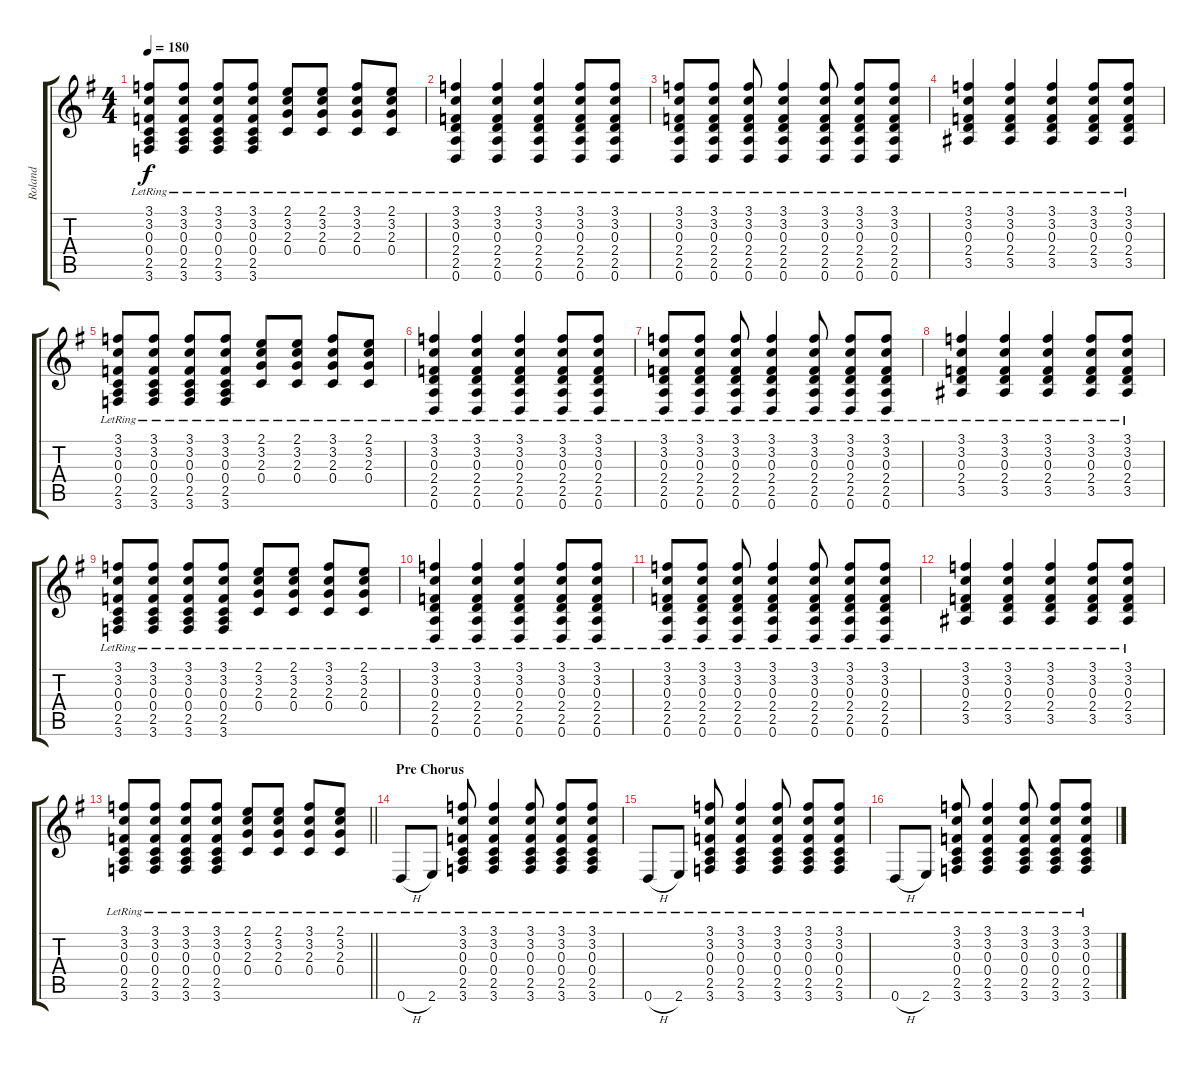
\track ("Roland" "Roland") {instrument acousticguitarsteel}
\staff {score tabs}
\tuning (D4 A3 F3 C3 G2 D2) {hide}
\ts (4 4)
\tempo 180
\clef g2
\ks eminor
(3.1{lr} 3.2{lr} 0.3{lr} 0.4{lr} 2.5{lr} 3.6{lr}).8{dy f} (3.1{lr} 3.2{lr} 0.3{lr} 0.4{lr} 2.5{lr} 3.6{lr}).8 (3.1{lr} 3.2{lr} 0.3{lr} 0.4{lr} 2.5{lr} 3.6{lr}).8 (3.1{lr} 3.2{lr} 0.3{lr} 0.4{lr} 2.5{lr} 3.6{lr}).8 (2.1{lr} 3.2{lr} 2.3{lr} 0.4{lr}).8 (2.1{lr} 3.2{lr} 2.3{lr} 0.4{lr}).8 (3.1{lr} 3.2{lr} 2.3{lr} 0.4{lr}).8 (2.1{lr} 3.2{lr} 2.3{lr} 0.4{lr}).8 |
(3.1{lr} 3.2{lr} 0.3{lr} 2.4{lr} 2.5{lr} 0.6{lr}).4 (3.1{lr} 3.2{lr} 0.3{lr} 2.4{lr} 2.5{lr} 0.6{lr}).4 (3.1{lr} 3.2{lr} 0.3{lr} 2.4{lr} 2.5{lr} 0.6{lr}).4 (3.1{lr} 3.2{lr} 0.3{lr} 2.4{lr} 2.5{lr} 0.6{lr}).8 (3.1{lr} 3.2{lr} 0.3{lr} 2.4{lr} 2.5{lr} 0.6{lr}).8 |
(3.1{lr} 3.2{lr} 0.3{lr} 2.4{lr} 2.5{lr} 0.6{lr}).8 (3.1{lr} 3.2{lr} 0.3{lr} 2.4{lr} 2.5{lr} 0.6{lr}).8 (3.1{lr} 3.2{lr} 0.3{lr} 2.4{lr} 2.5{lr} 0.6{lr}).8 (3.1{lr} 3.2{lr} 0.3{lr} 2.4{lr} 2.5{lr} 0.6{lr}).4 (3.1{lr} 3.2{lr} 0.3{lr} 2.4{lr} 2.5{lr} 0.6{lr}).8 (3.1{lr} 3.2{lr} 0.3{lr} 2.4{lr} 2.5{lr} 0.6{lr}).8 (3.1{lr} 3.2{lr} 0.3{lr} 2.4{lr} 2.5{lr} 0.6{lr}).8 |
(3.1{lr} 3.2{lr} 0.3{lr} 2.4{lr} 3.5{lr}).4 (3.1{lr} 3.2{lr} 0.3{lr} 2.4{lr} 3.5{lr}).4 (3.1{lr} 3.2{lr} 0.3{lr} 2.4{lr} 3.5{lr}).4 (3.1{lr} 3.2{lr} 0.3{lr} 2.4{lr} 3.5{lr}).8 (3.1{lr} 3.2{lr} 0.3{lr} 2.4{lr} 3.5{lr}).8 |
(3.1{lr} 3.2{lr} 0.3{lr} 0.4{lr} 2.5{lr} 3.6{lr}).8 (3.1{lr} 3.2{lr} 0.3{lr} 0.4{lr} 2.5{lr} 3.6{lr}).8 (3.1{lr} 3.2{lr} 0.3{lr} 0.4{lr} 2.5{lr} 3.6{lr}).8 (3.1{lr} 3.2{lr} 0.3{lr} 0.4{lr} 2.5{lr} 3.6{lr}).8 (2.1{lr} 3.2{lr} 2.3{lr} 0.4{lr}).8 (2.1{lr} 3.2{lr} 2.3{lr} 0.4{lr}).8 (3.1{lr} 3.2{lr} 2.3{lr} 0.4{lr}).8 (2.1{lr} 3.2{lr} 2.3{lr} 0.4{lr}).8 |
(3.1{lr} 3.2{lr} 0.3{lr} 2.4{lr} 2.5{lr} 0.6{lr}).4 (3.1{lr} 3.2{lr} 0.3{lr} 2.4{lr} 2.5{lr} 0.6{lr}).4 (3.1{lr} 3.2{lr} 0.3{lr} 2.4{lr} 2.5{lr} 0.6{lr}).4 (3.1{lr} 3.2{lr} 0.3{lr} 2.4{lr} 2.5{lr} 0.6{lr}).8 (3.1{lr} 3.2{lr} 0.3{lr} 2.4{lr} 2.5{lr} 0.6{lr}).8 |
(3.1{lr} 3.2{lr} 0.3{lr} 2.4{lr} 2.5{lr} 0.6{lr}).8 (3.1{lr} 3.2{lr} 0.3{lr} 2.4{lr} 2.5{lr} 0.6{lr}).8 (3.1{lr} 3.2{lr} 0.3{lr} 2.4{lr} 2.5{lr} 0.6{lr}).8 (3.1{lr} 3.2{lr} 0.3{lr} 2.4{lr} 2.5{lr} 0.6{lr}).4 (3.1{lr} 3.2{lr} 0.3{lr} 2.4{lr} 2.5{lr} 0.6{lr}).8 (3.1{lr} 3.2{lr} 0.3{lr} 2.4{lr} 2.5{lr} 0.6{lr}).8 (3.1{lr} 3.2{lr} 0.3{lr} 2.4{lr} 2.5{lr} 0.6{lr}).8 |
(3.1{lr} 3.2{lr} 0.3{lr} 2.4{lr} 3.5{lr}).4 (3.1{lr} 3.2{lr} 0.3{lr} 2.4{lr} 3.5{lr}).4 (3.1{lr} 3.2{lr} 0.3{lr} 2.4{lr} 3.5{lr}).4 (3.1{lr} 3.2{lr} 0.3{lr} 2.4{lr} 3.5{lr}).8 (3.1{lr} 3.2{lr} 0.3{lr} 2.4{lr} 3.5{lr}).8 |
(3.1{lr} 3.2{lr} 0.3{lr} 0.4{lr} 2.5{lr} 3.6{lr}).8 (3.1{lr} 3.2{lr} 0.3{lr} 0.4{lr} 2.5{lr} 3.6{lr}).8 (3.1{lr} 3.2{lr} 0.3{lr} 0.4{lr} 2.5{lr} 3.6{lr}).8 (3.1{lr} 3.2{lr} 0.3{lr} 0.4{lr} 2.5{lr} 3.6{lr}).8 (2.1{lr} 3.2{lr} 2.3{lr} 0.4{lr}).8 (2.1{lr} 3.2{lr} 2.3{lr} 0.4{lr}).8 (3.1{lr} 3.2{lr} 2.3{lr} 0.4{lr}).8 (2.1{lr} 3.2{lr} 2.3{lr} 0.4{lr}).8 |
(3.1{lr} 3.2{lr} 0.3{lr} 2.4{lr} 2.5{lr} 0.6{lr}).4 (3.1{lr} 3.2{lr} 0.3{lr} 2.4{lr} 2.5{lr} 0.6{lr}).4 (3.1{lr} 3.2{lr} 0.3{lr} 2.4{lr} 2.5{lr} 0.6{lr}).4 (3.1{lr} 3.2{lr} 0.3{lr} 2.4{lr} 2.5{lr} 0.6{lr}).8 (3.1{lr} 3.2{lr} 0.3{lr} 2.4{lr} 2.5{lr} 0.6{lr}).8 |
(3.1{lr} 3.2{lr} 0.3{lr} 2.4{lr} 2.5{lr} 0.6{lr}).8 (3.1{lr} 3.2{lr} 0.3{lr} 2.4{lr} 2.5{lr} 0.6{lr}).8 (3.1{lr} 3.2{lr} 0.3{lr} 2.4{lr} 2.5{lr} 0.6{lr}).8 (3.1{lr} 3.2{lr} 0.3{lr} 2.4{lr} 2.5{lr} 0.6{lr}).4 (3.1{lr} 3.2{lr} 0.3{lr} 2.4{lr} 2.5{lr} 0.6{lr}).8 (3.1{lr} 3.2{lr} 0.3{lr} 2.4{lr} 2.5{lr} 0.6{lr}).8 (3.1{lr} 3.2{lr} 0.3{lr} 2.4{lr} 2.5{lr} 0.6{lr}).8 |
(3.1{lr} 3.2{lr} 0.3{lr} 2.4{lr} 3.5{lr}).4 (3.1{lr} 3.2{lr} 0.3{lr} 2.4{lr} 3.5{lr}).4 (3.1{lr} 3.2{lr} 0.3{lr} 2.4{lr} 3.5{lr}).4 (3.1{lr} 3.2{lr} 0.3{lr} 2.4{lr} 3.5{lr}).8 (3.1{lr} 3.2{lr} 0.3{lr} 2.4{lr} 3.5{lr}).8 |
\barLineRight lightlight
(3.1{lr} 3.2{lr} 0.3{lr} 0.4{lr} 2.5{lr} 3.6{lr}).8 (3.1{lr} 3.2{lr} 0.3{lr} 0.4{lr} 2.5{lr} 3.6{lr}).8 (3.1{lr} 3.2{lr} 0.3{lr} 0.4{lr} 2.5{lr} 3.6{lr}).8 (3.1{lr} 3.2{lr} 0.3{lr} 0.4{lr} 2.5{lr} 3.6{lr}).8 (2.1{lr} 3.2{lr} 2.3{lr} 0.4{lr}).8 (2.1{lr} 3.2{lr} 2.3{lr} 0.4{lr}).8 (3.1{lr} 3.2{lr} 2.3{lr} 0.4{lr}).8 (2.1{lr} 3.2{lr} 2.3{lr} 0.4{lr}).8 |
\section ("" "Pre Chorus")
0.6{h lr}.8 2.6{lr}.8 (3.1{lr} 3.2{lr} 0.3{lr} 0.4{lr} 2.5{lr} 3.6{lr}).8 (3.1{lr} 3.2{lr} 0.3{lr} 0.4{lr} 2.5{lr} 3.6{lr}).4 (3.1{lr} 3.2{lr} 0.3{lr} 0.4{lr} 2.5{lr} 3.6{lr}).8 (3.1{lr} 3.2{lr} 0.3{lr} 0.4{lr} 2.5{lr} 3.6{lr}).8 (3.1{lr} 3.2{lr} 0.3{lr} 0.4{lr} 2.5{lr} 3.6{lr}).8 |
0.6{h lr}.8 2.6{lr}.8 (3.1{lr} 3.2{lr} 0.3{lr} 0.4{lr} 2.5{lr} 3.6{lr}).8 (3.1{lr} 3.2{lr} 0.3{lr} 0.4{lr} 2.5{lr} 3.6{lr}).4 (3.1{lr} 3.2{lr} 0.3{lr} 0.4{lr} 2.5{lr} 3.6{lr}).8 (3.1{lr} 3.2{lr} 0.3{lr} 0.4{lr} 2.5{lr} 3.6{lr}).8 (3.1{lr} 3.2{lr} 0.3{lr} 0.4{lr} 2.5{lr} 3.6{lr}).8 |
0.6{h lr}.8 2.6{lr}.8 (3.1{lr} 3.2{lr} 0.3{lr} 0.4{lr} 2.5{lr} 3.6{lr}).8 (3.1{lr} 3.2{lr} 0.3{lr} 0.4{lr} 2.5{lr} 3.6{lr}).4 (3.1{lr} 3.2{lr} 0.3{lr} 0.4{lr} 2.5{lr} 3.6{lr}).8 (3.1{lr} 3.2{lr} 0.3{lr} 0.4{lr} 2.5{lr} 3.6{lr}).8 (3.1{lr} 3.2{lr} 0.3{lr} 0.4{lr} 2.5{lr} 3.6{lr}).8
